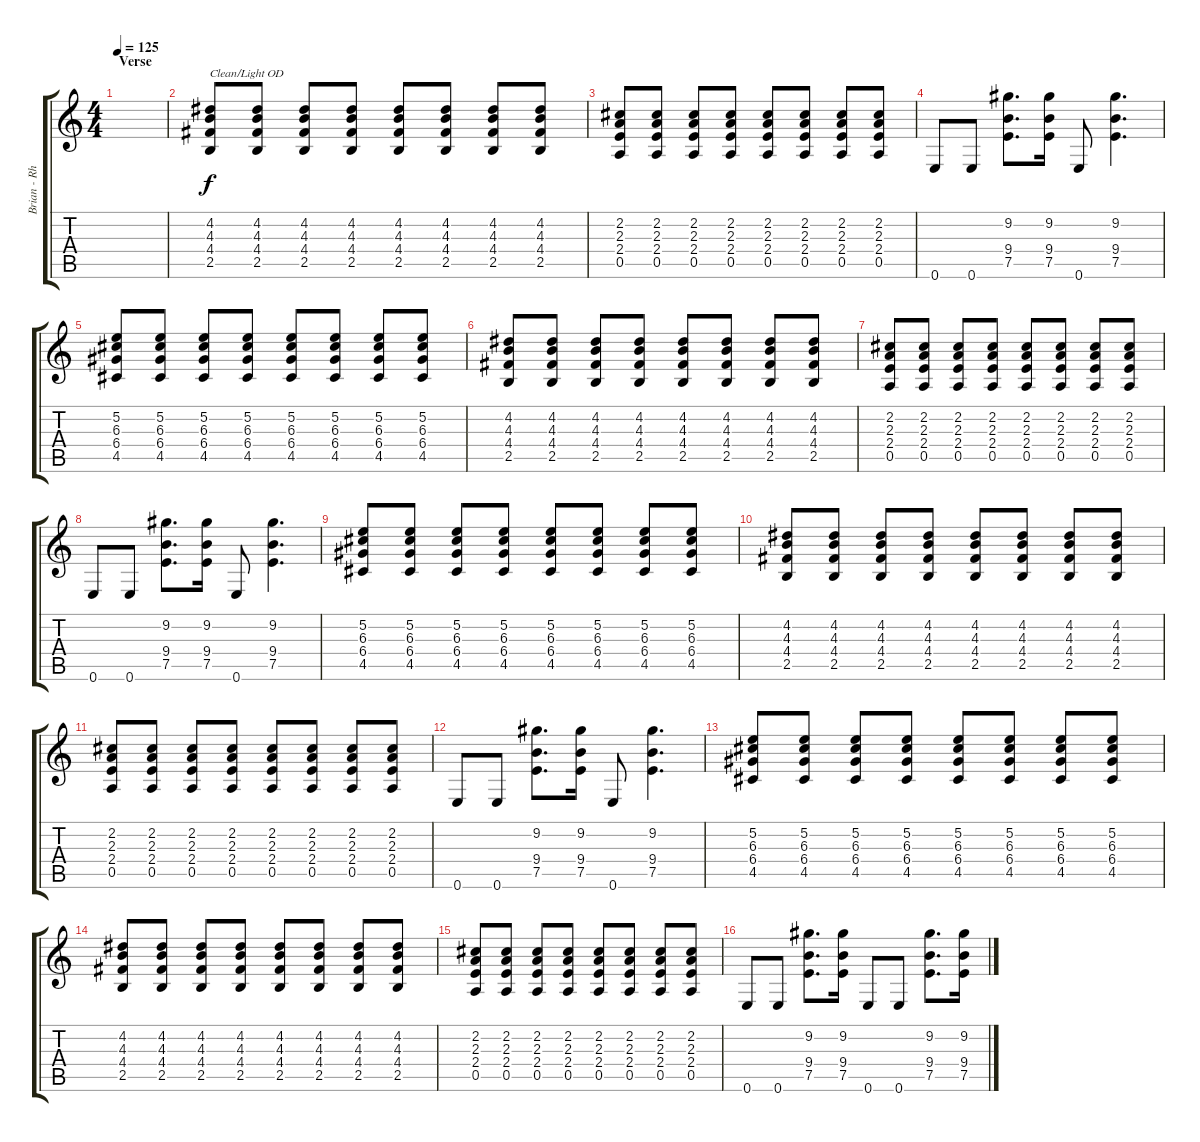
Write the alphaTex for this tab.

\track ("Brian - Rhythm Guitar" "Brian - Rh") {instrument electricguitarjazz}
\staff {score tabs}
\tuning (E4 B3 G3 D3 A2 E2) {hide}
\ts (4 4)
\section ("" "Verse")
\tempo 125
\clef g2
\ks c
|
(4.2 4.3 4.4 2.5).8{txt "Clean/Light OD"} (4.2 4.3 4.4 2.5).8 (4.2 4.3 4.4 2.5).8 (4.2 4.3 4.4 2.5).8 (4.2 4.3 4.4 2.5).8 (4.2 4.3 4.4 2.5).8 (4.2 4.3 4.4 2.5).8 (4.2 4.3 4.4 2.5).8 |
(2.2 2.3 2.4 0.5).8 (2.2 2.3 2.4 0.5).8 (2.2 2.3 2.4 0.5).8 (2.2 2.3 2.4 0.5).8 (2.2 2.3 2.4 0.5).8 (2.2 2.3 2.4 0.5).8 (2.2 2.3 2.4 0.5).8 (2.2 2.3 2.4 0.5).8 |
0.6.8 0.6.8 (9.2 9.4 7.5).8{d} (9.2 9.4 7.5).16 0.6.8 (9.2 9.4 7.5).4{d} |
(5.2 6.3 6.4 4.5).8 (5.2 6.3 6.4 4.5).8 (5.2 6.3 6.4 4.5).8 (5.2 6.3 6.4 4.5).8 (5.2 6.3 6.4 4.5).8 (5.2 6.3 6.4 4.5).8 (5.2 6.3 6.4 4.5).8 (5.2 6.3 6.4 4.5).8 |
(4.2 4.3 4.4 2.5).8 (4.2 4.3 4.4 2.5).8 (4.2 4.3 4.4 2.5).8 (4.2 4.3 4.4 2.5).8 (4.2 4.3 4.4 2.5).8 (4.2 4.3 4.4 2.5).8 (4.2 4.3 4.4 2.5).8 (4.2 4.3 4.4 2.5).8 |
(2.2 2.3 2.4 0.5).8 (2.2 2.3 2.4 0.5).8 (2.2 2.3 2.4 0.5).8 (2.2 2.3 2.4 0.5).8 (2.2 2.3 2.4 0.5).8 (2.2 2.3 2.4 0.5).8 (2.2 2.3 2.4 0.5).8 (2.2 2.3 2.4 0.5).8 |
0.6.8 0.6.8 (9.2 9.4 7.5).8{d} (9.2 9.4 7.5).16 0.6.8 (9.2 9.4 7.5).4{d} |
(5.2 6.3 6.4 4.5).8 (5.2 6.3 6.4 4.5).8 (5.2 6.3 6.4 4.5).8 (5.2 6.3 6.4 4.5).8 (5.2 6.3 6.4 4.5).8 (5.2 6.3 6.4 4.5).8 (5.2 6.3 6.4 4.5).8 (5.2 6.3 6.4 4.5).8 |
(4.2 4.3 4.4 2.5).8 (4.2 4.3 4.4 2.5).8 (4.2 4.3 4.4 2.5).8 (4.2 4.3 4.4 2.5).8 (4.2 4.3 4.4 2.5).8 (4.2 4.3 4.4 2.5).8 (4.2 4.3 4.4 2.5).8 (4.2 4.3 4.4 2.5).8 |
(2.2 2.3 2.4 0.5).8 (2.2 2.3 2.4 0.5).8 (2.2 2.3 2.4 0.5).8 (2.2 2.3 2.4 0.5).8 (2.2 2.3 2.4 0.5).8 (2.2 2.3 2.4 0.5).8 (2.2 2.3 2.4 0.5).8 (2.2 2.3 2.4 0.5).8 |
0.6.8 0.6.8 (9.2 9.4 7.5).8{d} (9.2 9.4 7.5).16 0.6.8 (9.2 9.4 7.5).4{d} |
(5.2 6.3 6.4 4.5).8 (5.2 6.3 6.4 4.5).8 (5.2 6.3 6.4 4.5).8 (5.2 6.3 6.4 4.5).8 (5.2 6.3 6.4 4.5).8 (5.2 6.3 6.4 4.5).8 (5.2 6.3 6.4 4.5).8 (5.2 6.3 6.4 4.5).8 |
(4.2 4.3 4.4 2.5).8 (4.2 4.3 4.4 2.5).8 (4.2 4.3 4.4 2.5).8 (4.2 4.3 4.4 2.5).8 (4.2 4.3 4.4 2.5).8 (4.2 4.3 4.4 2.5).8 (4.2 4.3 4.4 2.5).8 (4.2 4.3 4.4 2.5).8 |
(2.2 2.3 2.4 0.5).8 (2.2 2.3 2.4 0.5).8 (2.2 2.3 2.4 0.5).8 (2.2 2.3 2.4 0.5).8 (2.2 2.3 2.4 0.5).8 (2.2 2.3 2.4 0.5).8 (2.2 2.3 2.4 0.5).8 (2.2 2.3 2.4 0.5).8 |
0.6.8 0.6.8 (9.2 9.4 7.5).8{d} (9.2 9.4 7.5).16 0.6.8 0.6.8 (9.2 9.4 7.5).8{d} (9.2 9.4 7.5).16
